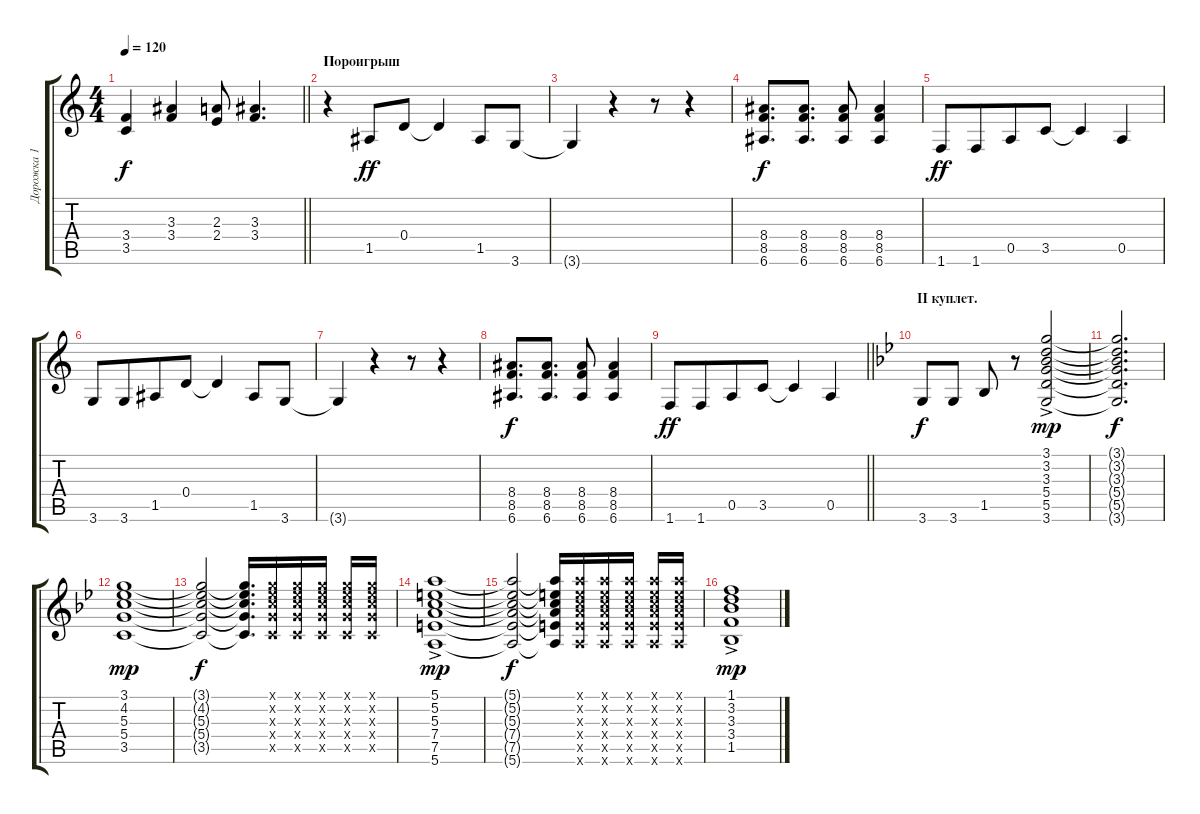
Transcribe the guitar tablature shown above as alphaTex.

\track ("Дорожка 1" "Дорожка 1") {instrument overdrivenguitar}
\staff {score tabs}
\tuning (E4 B3 G3 D3 A2 E2) {hide}
\ts (4 4)
\tempo 120
\clef g2
\barLineRight lightlight
\ks c
(3.4 3.5).4{dy f} (3.3 3.4).4 (2.3 2.4).8 (3.3 3.4).4{d} |
\section ("" "Пороигрыш")
r.4{beam merge} 1.5.8{dy ff} 0.4.8 0.4{t}.4 1.5.8 3.6.8 |
3.6{t}.4 r.4 r.8 r.4 |
(8.4 8.5 6.6).8{d dy f} (8.4 8.5 6.6).8{d} (8.4 8.5 6.6).8 (8.4 8.5 6.6).4 |
1.6.8{dy ff} 1.6.8{beam merge} 0.5.8 3.5.8 3.5{t}.4 0.5.4 |
3.6.8 3.6.8{beam merge} 1.5.8 0.4.8 0.4{t}.4 1.5.8 3.6.8 |
3.6{t}.4 r.4 r.8 r.4 |
(8.4 8.5 6.6).8{d dy f} (8.4 8.5 6.6).8{d} (8.4 8.5 6.6).8 (8.4 8.5 6.6).4 |
\barLineRight lightlight
1.6.8{dy ff} 1.6.8{beam merge} 0.5.8 3.5.8 3.5{t}.4 0.5.4 |
\section ("" "II куплет. ")
\ks gminor
3.6.8{dy f} 3.6.8 1.5.8 r.8 (3.1{ac} 3.2{ac} 3.3{ac} 5.4{ac} 5.5{ac} 3.6{ac}).2{dy mp} |
(3.1{t} 3.2{t} 3.3{t} 5.4{t} 5.5{t} 3.6{t}).2{d dy f} |
(3.1 4.2 5.3 5.4 3.5).1{dy mp} |
(3.1{t} 4.2{t} 5.3{t} 5.4{t} 3.5{t}).2{dy f} (3.1{t} 4.2{t} 5.3{t} 5.4{t} 3.5{t}).16{d} (3.1{x} 4.2{x} 5.3{x} 5.4{x} 3.5{x}).16 (3.1{x} 4.2{x} 5.3{x} 5.4{x} 3.5{x}).16 (3.1{x} 4.2{x} 5.3{x} 5.4{x} 3.5{x}).16 (3.1{x} 4.2{x} 5.3{x} 5.4{x} 3.5{x}).16 (3.1{x} 4.2{x} 5.3{x} 5.4{x} 3.5{x}).16 |
(5.1{ac} 5.2{ac} 5.3{ac} 7.4{ac} 7.5{ac} 5.6{ac}).1{dy mp} |
(5.1{t} 5.2{t} 5.3{t} 7.4{t} 7.5{t} 5.6{t}).2{dy f} (5.1{t} 5.2{t} 5.3{t} 7.4{t} 7.5{t} 5.6{t}).16 (5.1{x} 5.2{x} 5.3{x} 7.4{x} 7.5{x} 5.6{x}).16 (5.1{x} 5.2{x} 5.3{x} 7.4{x} 7.5{x} 5.6{x}).16 (5.1{x} 5.2{x} 5.3{x} 7.4{x} 7.5{x} 5.6{x}).16 (5.1{x} 5.2{x} 5.3{x} 7.4{x} 7.5{x} 5.6{x}).16 (5.1{x} 5.2{x} 5.3{x} 7.4{x} 7.5{x} 5.6{x}).16 |
(1.1{ac} 3.2{ac} 3.3{ac} 3.4{ac} 1.5{ac}).1{dy mp}
